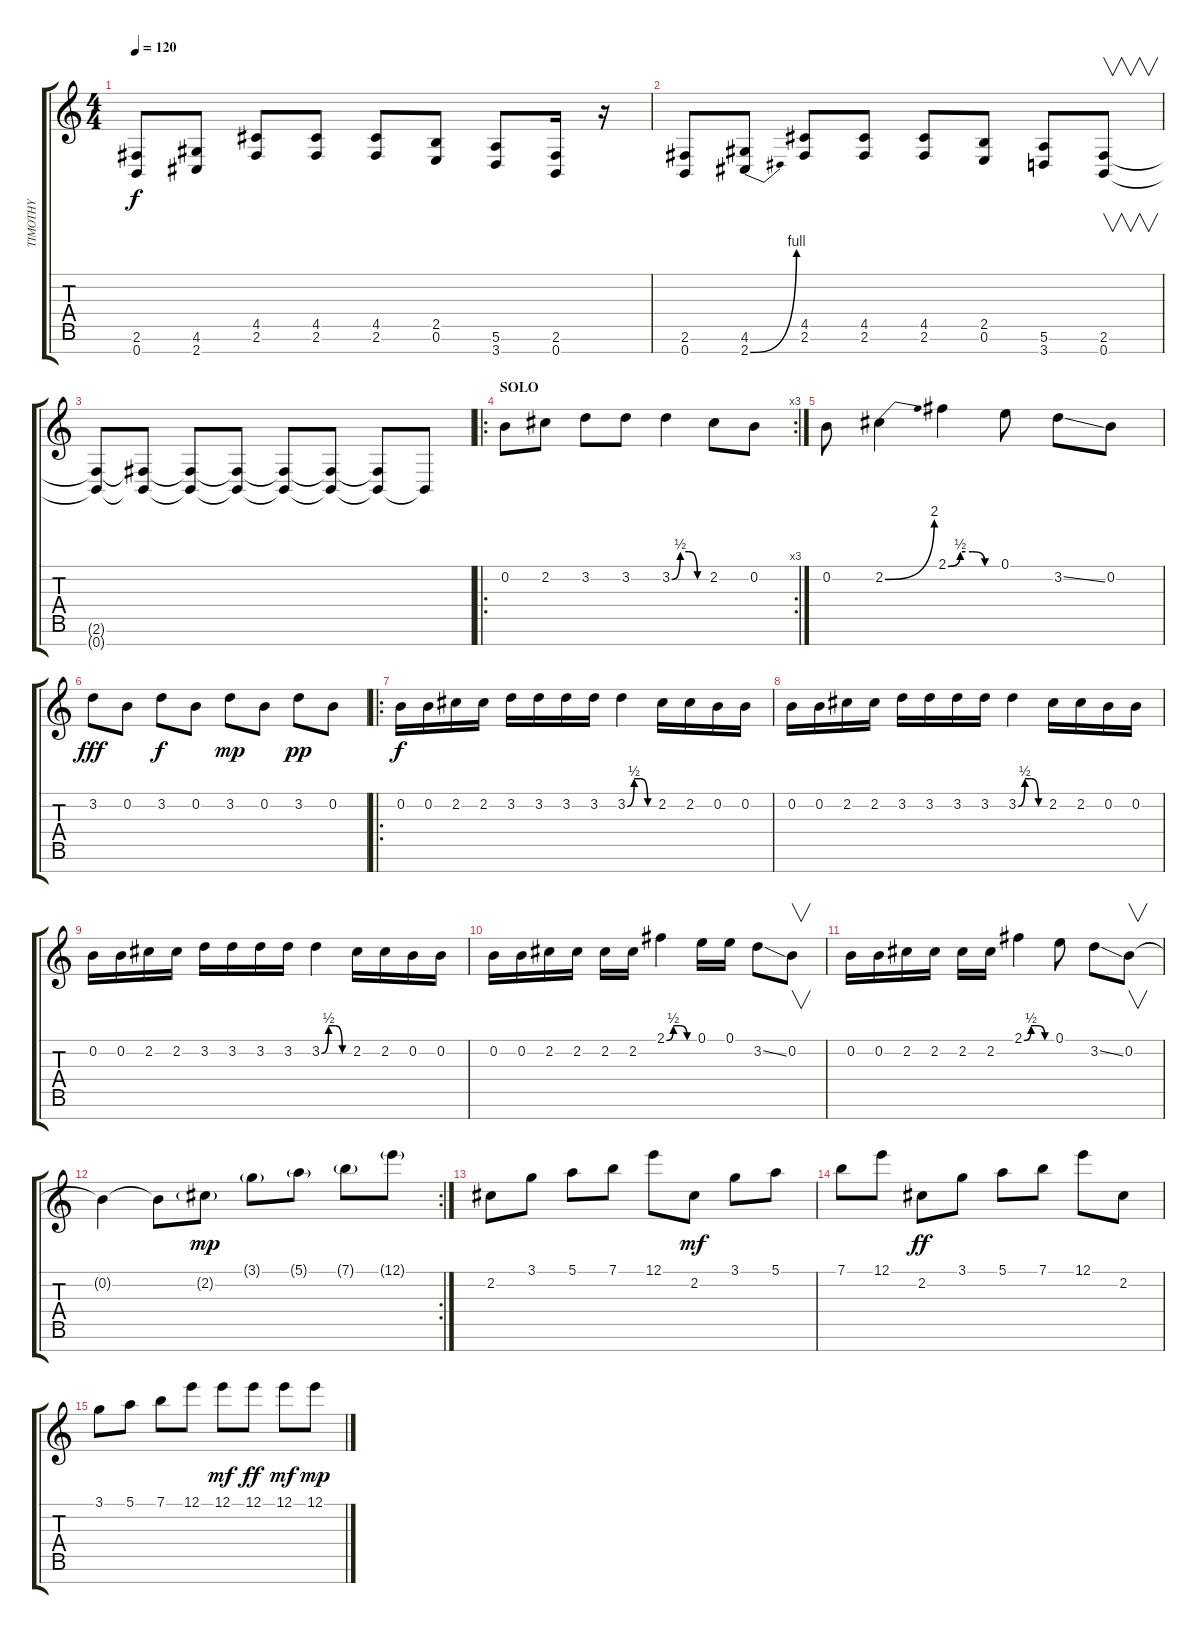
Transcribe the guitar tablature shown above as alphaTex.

\track ("TIMOTHY" "TIMOTHY") {instrument distortionguitar}
\staff {score tabs}
\tuning (E4 B3 G3 D3 A2 E2 B1) {hide}
\ts (4 4)
\tempo 120
\clef g2
\ks c
(2.6 0.7).8{dy f} (4.6 2.7).8 (4.5 2.6).8 (4.5 2.6).8 (4.5 2.6).8 (2.5 0.6).8 (5.6 3.7).8 (2.6 0.7).16 r.16 |
(2.6 0.7).8 (4.6 2.7{be (bend 0 0 60 4)}).8 (4.5 2.6).8 (4.5 2.6).8 (4.5 2.6).8 (2.5 0.6).8 (5.6 3.7).8 (2.6 0.7).8{v} |
(2.6{t} 0.7{t}).8 (2.6{t} 0.7{t}).8 (2.6{t} 0.7{t}).8 (2.6{t} 0.7{t}).8 (2.6{t} 0.7{t}).8 (2.6{t} 0.7{t}).8 (2.6{t} 0.7{t}).8 0.7{t}.8 |
\ro
\rc 3
\section ("" "SOLO")
0.2.8 2.2.8 3.2.8 3.2.8 3.2{be (custom 0 0 15 2 30 2 45 0 60 0)}.4 2.2.8 0.2.8 |
0.2.8 2.2{be (bend 0 0 60 8)}.4 2.1{be (custom 0 0 15 2 30 2 45 0 60 0)}.4 0.1.8 3.2{ss}.8 0.2.8 |
3.2.8{dy fff} 0.2.8 3.2.8{dy f} 0.2.8 3.2.8{dy mp} 0.2.8 3.2.8{dy pp} 0.2.8 |
\ro
0.2.16{dy f balance 0} 0.2.16 2.2.16 2.2.16 3.2.16 3.2.16 3.2.16 3.2.16 3.2{be (custom 0 0 15 2 30 2 45 0 60 0)}.4 2.2.16 2.2.16 0.2.16 0.2.16 |
0.2.16 0.2.16 2.2.16 2.2.16 3.2.16 3.2.16 3.2.16 3.2.16 3.2{be (custom 0 0 15 2 30 2 45 0 60 0)}.4 2.2.16 2.2.16 0.2.16 0.2.16 |
0.2.16 0.2.16 2.2.16 2.2.16 3.2.16 3.2.16 3.2.16 3.2.16 3.2{be (custom 0 0 15 2 30 2 45 0 60 0)}.4 2.2.16 2.2.16 0.2.16 0.2.16 |
0.2.16 0.2.16 2.2.16 2.2.16 2.2.16 2.2.16 2.1{be (custom 0 0 15 2 30 2 45 0 60 0)}.4 0.1.16 0.1.16 3.2{ss}.8 0.2.8{v} |
0.2.16 0.2.16 2.2.16 2.2.16 2.2.16 2.2.16 2.1{be (custom 0 0 15 2 30 2 45 0 60 0)}.4 0.1.8 3.2{ss}.8 0.2.8{v} |
\rc 2
0.2{t}.4 0.2{t}.8 2.2{g}.8{dy mp balance 8 instrument distortionguitar} 3.1{g}.8 5.1{g}.8 7.1{g}.8 12.1{g}.8 |
2.2.8 3.1.8 5.1.8 7.1.8 12.1.8 2.2.8{dy mf} 3.1.8 5.1.8 |
7.1.8 12.1.8 2.2.8{dy ff} 3.1.8 5.1.8 7.1.8 12.1.8 2.2.8 |
3.1.8 5.1.8 7.1.8 12.1.8 12.1.8{dy mf} 12.1.8{dy ff} 12.1.8{dy mf} 12.1.8{dy mp}
